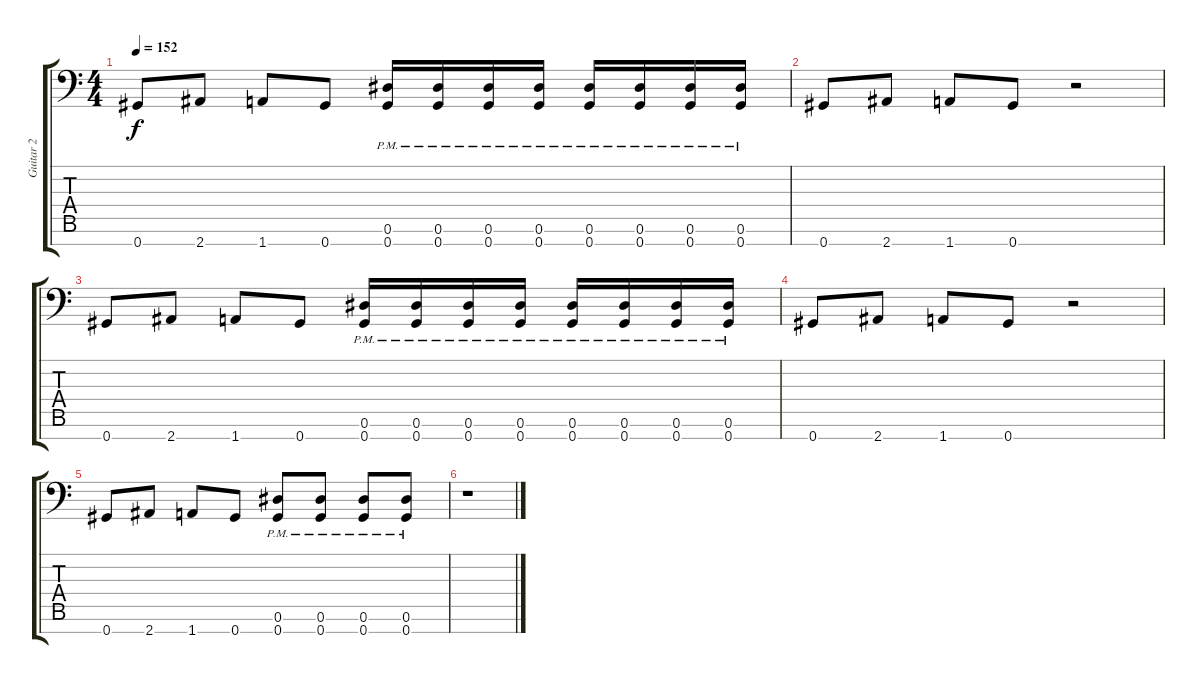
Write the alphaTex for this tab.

\track ("Guitar 2" "Guitar 2") {instrument overdrivenguitar}
\staff {score tabs}
\tuning (Eb4 Bb3 Gb3 Db3 Ab2 Eb2 Ab1) {hide}
\ts (4 4)
\tempo 152
\clef f4
\ks c
0.7.8{dy f} 2.7.8 1.7.8 0.7.8 (0.6{pm} 0.7{pm}).16 (0.6{pm} 0.7{pm}).16 (0.6{pm} 0.7{pm}).16 (0.6{pm} 0.7{pm}).16 (0.6{pm} 0.7{pm}).16 (0.6{pm} 0.7{pm}).16 (0.6{pm} 0.7{pm}).16 (0.6{pm} 0.7{pm}).16 |
0.7.8 2.7.8 1.7.8 0.7.8 r.2 |
0.7.8 2.7.8 1.7.8 0.7.8 (0.6{pm} 0.7{pm}).16 (0.6{pm} 0.7{pm}).16 (0.6{pm} 0.7{pm}).16 (0.6{pm} 0.7{pm}).16 (0.6{pm} 0.7{pm}).16 (0.6{pm} 0.7{pm}).16 (0.6{pm} 0.7{pm}).16 (0.6{pm} 0.7{pm}).16 |
0.7.8 2.7.8 1.7.8 0.7.8 r.2 |
0.7.8 2.7.8 1.7.8 0.7.8 (0.6{pm} 0.7{pm}).8 (0.6{pm} 0.7{pm}).8 (0.6{pm} 0.7{pm}).8 (0.6{pm} 0.7{pm}).8 |
r.1
